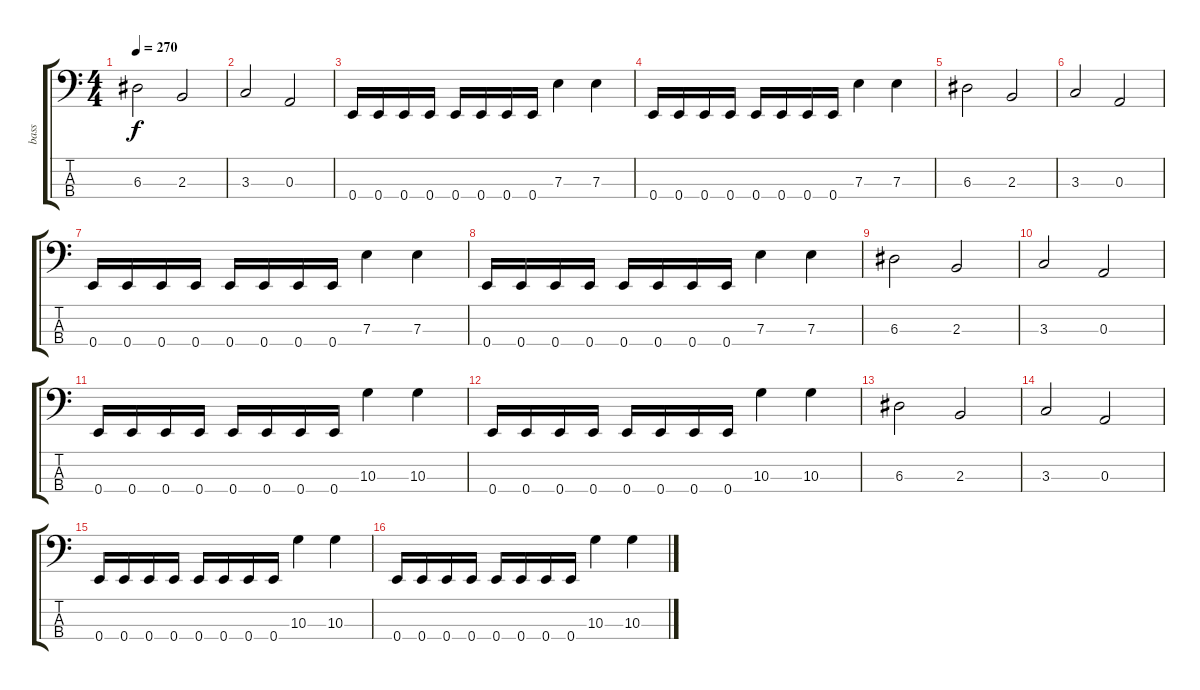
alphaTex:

\track ("bass" "bass") {instrument electricbasspick}
\staff {score tabs}
\tuning (G2 D2 A1 E1) {hide}
\ts (4 4)
\tempo 270
\clef f4
\ks c
6.3.2{dy f} 2.3.2 |
3.3.2 0.3.2 |
0.4.16 0.4.16 0.4.16 0.4.16 0.4.16 0.4.16 0.4.16 0.4.16 7.3.4 7.3.4 |
0.4.16 0.4.16 0.4.16 0.4.16 0.4.16 0.4.16 0.4.16 0.4.16 7.3.4 7.3.4 |
6.3.2 2.3.2 |
3.3.2 0.3.2 |
0.4.16 0.4.16 0.4.16 0.4.16 0.4.16 0.4.16 0.4.16 0.4.16 7.3.4 7.3.4 |
0.4.16 0.4.16 0.4.16 0.4.16 0.4.16 0.4.16 0.4.16 0.4.16 7.3.4 7.3.4 |
6.3.2 2.3.2 |
3.3.2 0.3.2 |
0.4.16 0.4.16 0.4.16 0.4.16 0.4.16 0.4.16 0.4.16 0.4.16 10.3.4 10.3.4 |
0.4.16 0.4.16 0.4.16 0.4.16 0.4.16 0.4.16 0.4.16 0.4.16 10.3.4 10.3.4 |
6.3.2 2.3.2 |
3.3.2 0.3.2 |
0.4.16 0.4.16 0.4.16 0.4.16 0.4.16 0.4.16 0.4.16 0.4.16 10.3.4 10.3.4 |
0.4.16 0.4.16 0.4.16 0.4.16 0.4.16 0.4.16 0.4.16 0.4.16 10.3.4 10.3.4
